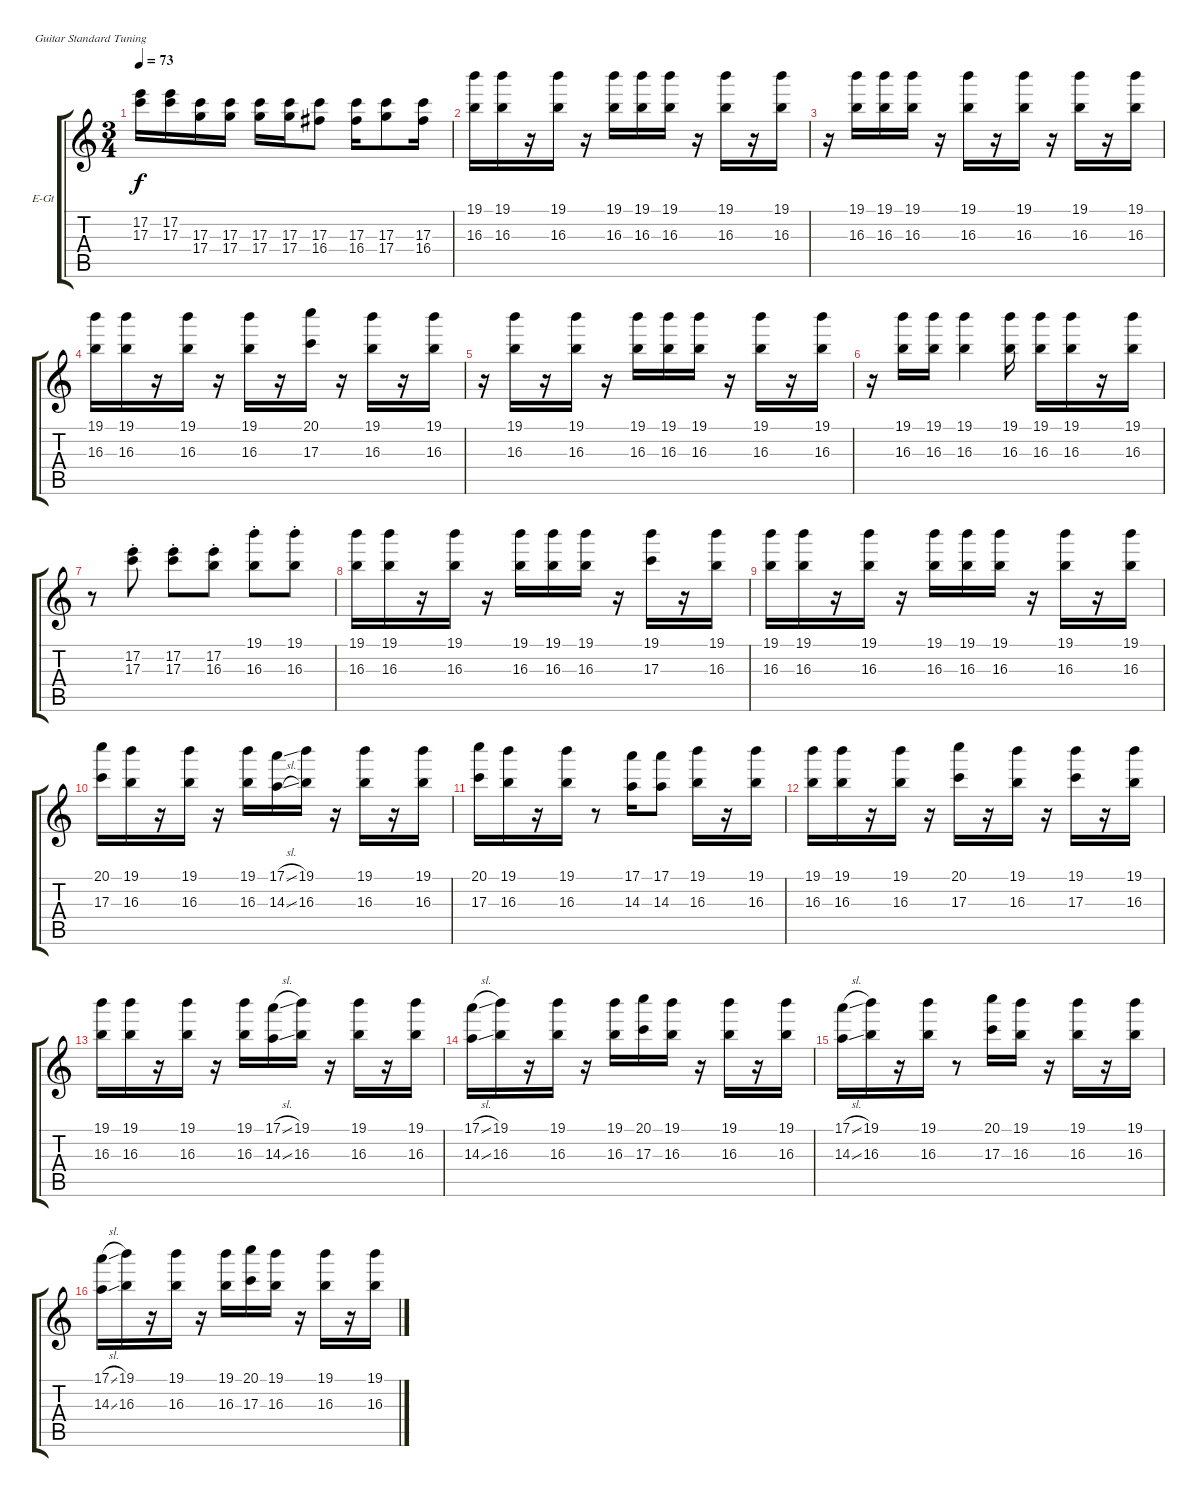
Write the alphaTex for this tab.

\defaultSystemsLayout 4
\bracketExtendMode groupsimilarinstruments
\firstSystemTrackNameOrientation horizontal
\otherSystemsTrackNameOrientation horizontal
\track ("Electric Guitar" "E-Gt") {instrument overdrivenguitar}
\staff {score tabs}
\tuning (E4 B3 G3 D3 A2 E2)
\ts (3 4)
\tempo 73
\clef g2
\ks c
(17.2 17.3).16{dy f} (17.2 17.3).16 (17.3 17.4).16 (17.3 17.4).16 (17.3 17.4).16 (17.3 17.4).16 (16.4 17.3).8 (16.4 17.3).16 (17.4 17.3).8 (16.4 17.3).16 |
(16.3 19.1).16 (16.3 19.1).16 r.16 (16.3 19.1).16 r.16 (16.3 19.1).16 (16.3 19.1).16 (16.3 19.1).16 r.16 (16.3 19.1).16 r.16 (16.3 19.1).16 |
r.16 (16.3 19.1).16 (16.3 19.1).16 (16.3 19.1).16 r.16 (16.3 19.1).16 r.16 (16.3 19.1).16 r.16 (16.3 19.1).16 r.16 (16.3 19.1).16 |
(16.3 19.1).16 (16.3 19.1).16 r.16 (16.3 19.1).16 r.16 (16.3 19.1).16 r.16 (17.3 20.1).16 r.16 (16.3 19.1).16 r.16 (16.3 19.1).16 |
r.16 (16.3 19.1).16 r.16 (16.3 19.1).16 r.16 (16.3 19.1).16 (16.3 19.1).16 (16.3 19.1).16 r.16 (16.3 19.1).16 r.16 (16.3 19.1).16 |
r.16 (16.3 19.1).16 (16.3 19.1).16 (16.3 19.1).4 (16.3 19.1).16 (16.3 19.1).16 (16.3 19.1).16 r.16 (16.3 19.1).16 |
r.8 (17.3{st} 17.2{st}).8 (17.3{st} 17.2{st}).8 (16.3{st} 17.2{st}).8 (16.3{st} 19.1{st}).8 (16.3{st} 19.1{st}).8 |
(16.3 19.1).16 (16.3 19.1).16 r.16 (16.3 19.1).16 r.16 (16.3 19.1).16 (16.3 19.1).16 (16.3 19.1).16 r.16 (17.3 19.1).16 r.16 (16.3 19.1).16 |
(16.3 19.1).16 (16.3 19.1).16 r.16 (16.3 19.1).16 r.16 (16.3 19.1).16 (16.3 19.1).16 (16.3 19.1).16 r.16 (16.3 19.1).16 r.16 (16.3 19.1).16 |
(17.3 20.1).16 (19.1 16.3).16 r.16 (19.1 16.3).16 r.16 (19.1 16.3).16 (17.1{sl} 14.3{sl}).16 (19.1 16.3).16 r.16 (19.1 16.3).16 r.16 (19.1 16.3).16 |
(17.3 20.1).16 (19.1 16.3).16 r.16 (16.3 19.1).16 r.8 (17.1 14.3).16 (17.1 14.3).8 (16.3 19.1).16 r.16 (16.3 19.1).16 |
(16.3 19.1).16 (16.3 19.1).16 r.16 (16.3 19.1).16 r.16 (17.3 20.1).16 r.16 (16.3 19.1).16 r.16 (17.3 19.1).16 r.16 (16.3 19.1).16 |
(19.1 16.3).16 (19.1 16.3).16 r.16 (19.1 16.3).16 r.16 (19.1 16.3).16 (14.3{sl} 17.1{sl}).16 (19.1 16.3).16 r.16 (19.1 16.3).16 r.16 (19.1 16.3).16 |
(14.3{sl} 17.1{sl}).16 (19.1 16.3).16 r.16 (19.1 16.3).16 r.16 (19.1 16.3).16 (17.3 20.1).16 (19.1 16.3).16 r.16 (19.1 16.3).16 r.16 (19.1 16.3).16 |
(14.3{sl} 17.1{sl}).16 (19.1 16.3).16 r.16 (19.1 16.3).16 r.8 (17.3 20.1).16 (19.1 16.3).16 r.16 (19.1 16.3).16 r.16 (19.1 16.3).16 |
(14.3{sl} 17.1{sl}).16 (19.1 16.3).16 r.16 (19.1 16.3).16 r.16 (19.1 16.3).16 (17.3 20.1).16 (19.1 16.3).16 r.16 (19.1 16.3).16 r.16 (19.1 16.3).16
